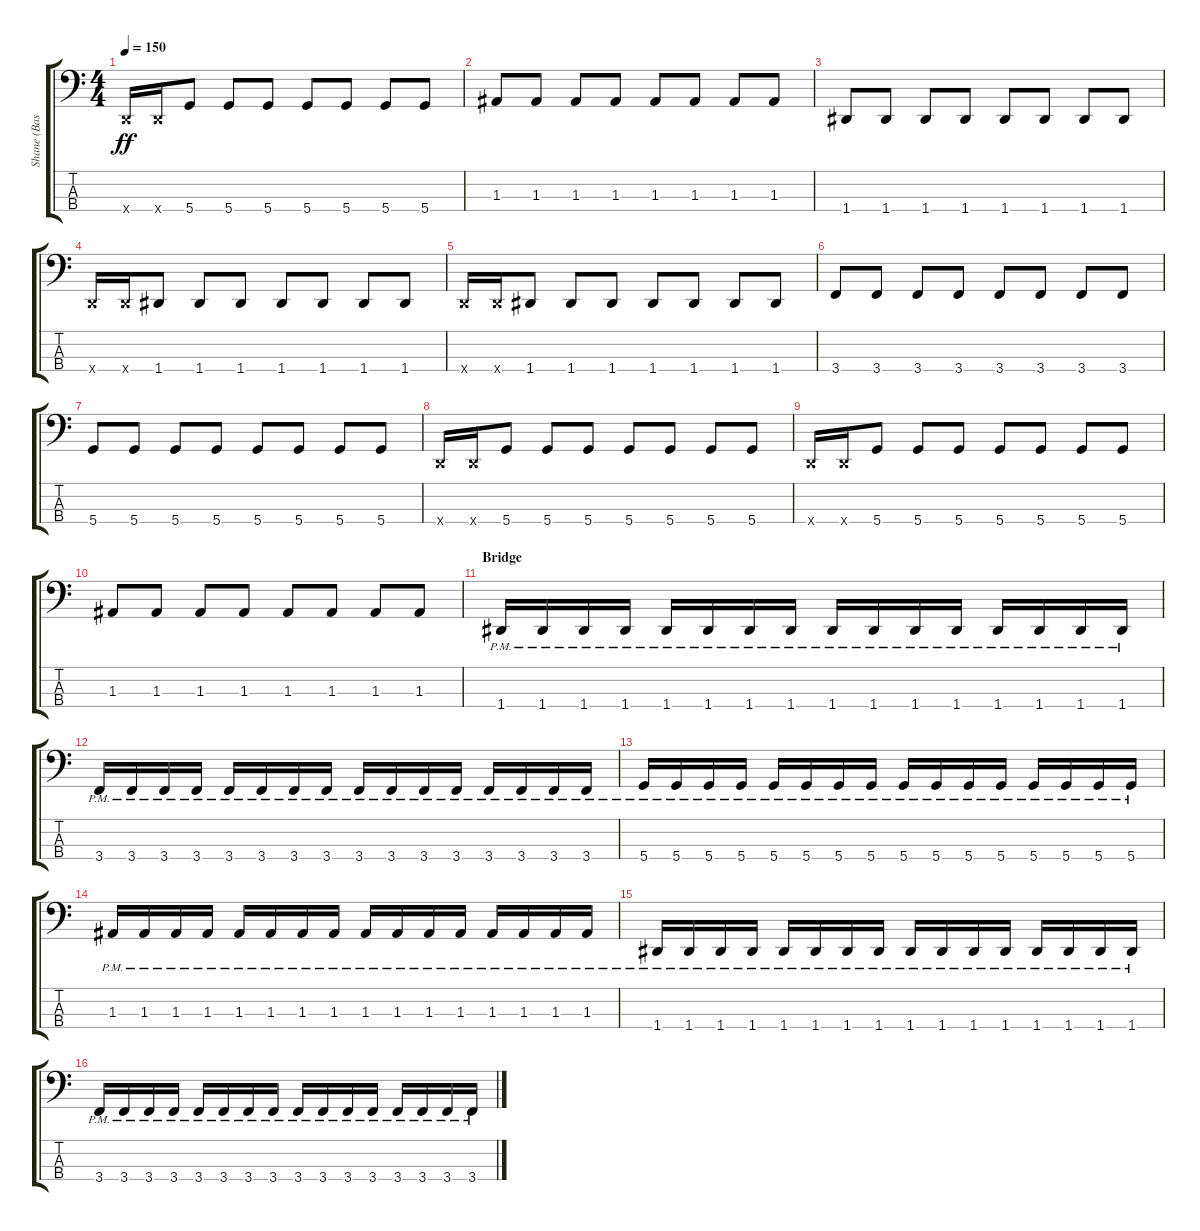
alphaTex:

\track ("Shane (Bass)" "Shane (Bas") {instrument electricbassfinger}
\staff {score tabs}
\tuning (G2 D2 A1 D1) {hide}
\ts (4 4)
\tempo 150
\clef f4
\ks c
0.4{x}.16{dy ff} 0.4{x}.16 5.4.8 5.4.8 5.4.8 5.4.8 5.4.8 5.4.8 5.4.8 |
1.3.8 1.3.8 1.3.8 1.3.8 1.3.8 1.3.8 1.3.8 1.3.8 |
1.4.8 1.4.8 1.4.8 1.4.8 1.4.8 1.4.8 1.4.8 1.4.8 |
0.4{x}.16 0.4{x}.16 1.4.8 1.4.8 1.4.8 1.4.8 1.4.8 1.4.8 1.4.8 |
0.4{x}.16 0.4{x}.16 1.4.8 1.4.8 1.4.8 1.4.8 1.4.8 1.4.8 1.4.8 |
3.4.8 3.4.8 3.4.8 3.4.8 3.4.8 3.4.8 3.4.8 3.4.8 |
5.4.8 5.4.8 5.4.8 5.4.8 5.4.8 5.4.8 5.4.8 5.4.8 |
0.4{x}.16 0.4{x}.16 5.4.8 5.4.8 5.4.8 5.4.8 5.4.8 5.4.8 5.4.8 |
0.4{x}.16 0.4{x}.16 5.4.8 5.4.8 5.4.8 5.4.8 5.4.8 5.4.8 5.4.8 |
1.3.8 1.3.8 1.3.8 1.3.8 1.3.8 1.3.8 1.3.8 1.3.8 |
\section ("" "Bridge")
1.4{pm}.16 1.4{pm}.16 1.4{pm}.16 1.4{pm}.16 1.4{pm}.16 1.4{pm}.16 1.4{pm}.16 1.4{pm}.16 1.4{pm}.16 1.4{pm}.16 1.4{pm}.16 1.4{pm}.16 1.4{pm}.16 1.4{pm}.16 1.4{pm}.16 1.4{pm}.16 |
3.4{pm}.16 3.4{pm}.16 3.4{pm}.16 3.4{pm}.16 3.4{pm}.16 3.4{pm}.16 3.4{pm}.16 3.4{pm}.16 3.4{pm}.16 3.4{pm}.16 3.4{pm}.16 3.4{pm}.16 3.4{pm}.16 3.4{pm}.16 3.4{pm}.16 3.4{pm}.16 |
5.4{pm}.16 5.4{pm}.16 5.4{pm}.16 5.4{pm}.16 5.4{pm}.16 5.4{pm}.16 5.4{pm}.16 5.4{pm}.16 5.4{pm}.16 5.4{pm}.16 5.4{pm}.16 5.4{pm}.16 5.4{pm}.16 5.4{pm}.16 5.4{pm}.16 5.4{pm}.16 |
1.3{pm}.16 1.3{pm}.16 1.3{pm}.16 1.3{pm}.16 1.3{pm}.16 1.3{pm}.16 1.3{pm}.16 1.3{pm}.16 1.3{pm}.16 1.3{pm}.16 1.3{pm}.16 1.3{pm}.16 1.3{pm}.16 1.3{pm}.16 1.3{pm}.16 1.3{pm}.16 |
1.4{pm}.16 1.4{pm}.16 1.4{pm}.16 1.4{pm}.16 1.4{pm}.16 1.4{pm}.16 1.4{pm}.16 1.4{pm}.16 1.4{pm}.16 1.4{pm}.16 1.4{pm}.16 1.4{pm}.16 1.4{pm}.16 1.4{pm}.16 1.4{pm}.16 1.4{pm}.16 |
3.4{pm}.16 3.4{pm}.16 3.4{pm}.16 3.4{pm}.16 3.4{pm}.16 3.4{pm}.16 3.4{pm}.16 3.4{pm}.16 3.4{pm}.16 3.4{pm}.16 3.4{pm}.16 3.4{pm}.16 3.4{pm}.16 3.4{pm}.16 3.4{pm}.16 3.4{pm}.16
